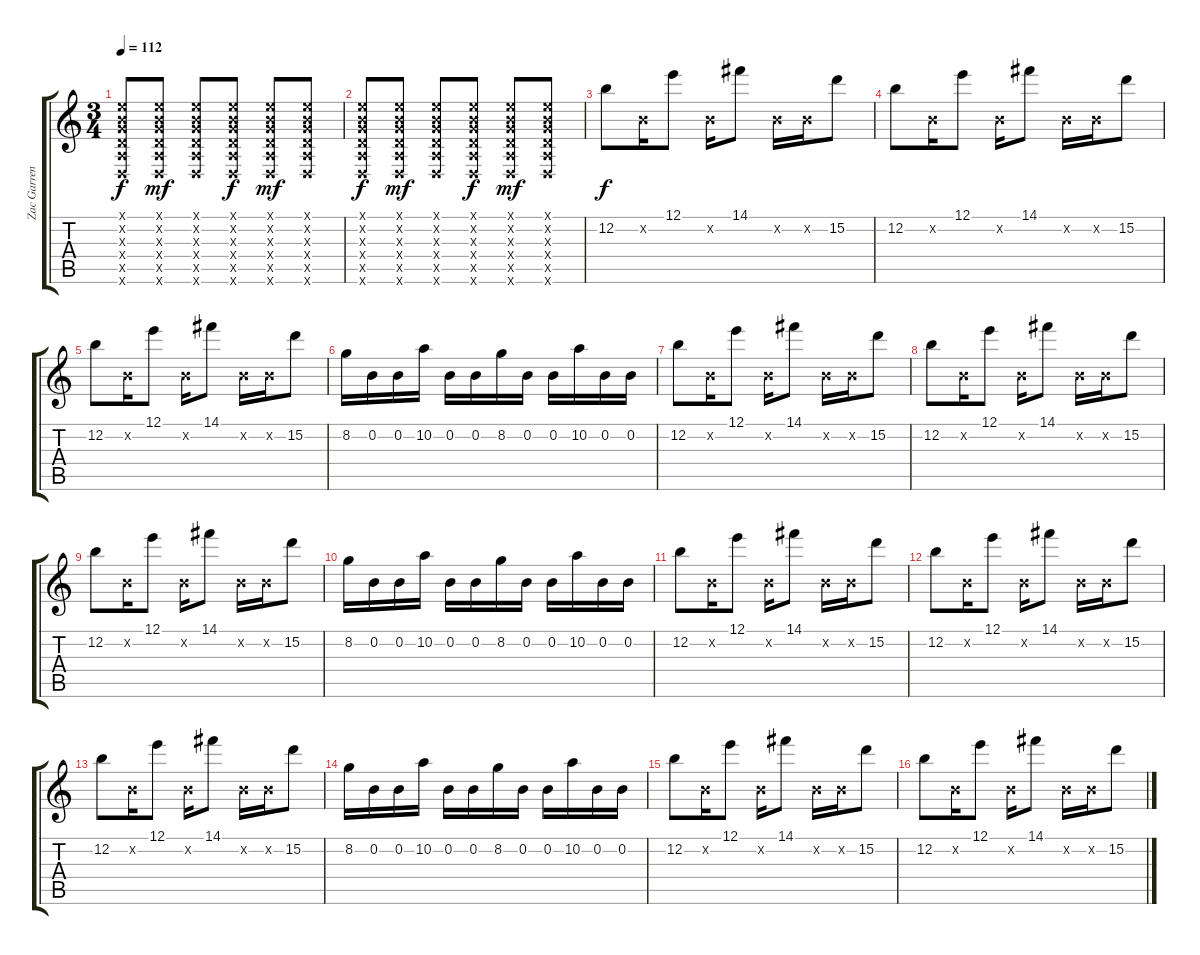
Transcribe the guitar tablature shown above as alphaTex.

\track ("Zac Garren (Intro)" "Zac Garren") {instrument electricguitarclean}
\staff {score tabs}
\tuning (E4 B3 G3 D3 A2 D2) {hide}
\ts (3 4)
\tempo 112
\clef g2
\ks c
(0.1{x} 0.2{x} 0.3{x} 0.4{x} 0.5{x} 0.6{x}).8{dy f instrument electricguitarclean} (0.1{x} 0.2{x} 0.3{x} 0.4{x} 0.5{x} 0.6{x}).8{dy mf} (0.1{x} 0.2{x} 0.3{x} 0.4{x} 0.5{x} 0.6{x}).8 (0.1{x} 0.2{x} 0.3{x} 0.4{x} 0.5{x} 0.6{x}).8{dy f} (0.1{x} 0.2{x} 0.3{x} 0.4{x} 0.5{x} 0.6{x}).8{dy mf} (0.1{x} 0.2{x} 0.3{x} 0.4{x} 0.5{x} 0.6{x}).8 |
(0.1{x} 0.2{x} 0.3{x} 0.4{x} 0.5{x} 0.6{x}).8{dy f} (0.1{x} 0.2{x} 0.3{x} 0.4{x} 0.5{x} 0.6{x}).8{dy mf} (0.1{x} 0.2{x} 0.3{x} 0.4{x} 0.5{x} 0.6{x}).8 (0.1{x} 0.2{x} 0.3{x} 0.4{x} 0.5{x} 0.6{x}).8{dy f} (0.1{x} 0.2{x} 0.3{x} 0.4{x} 0.5{x} 0.6{x}).8{dy mf} (0.1{x} 0.2{x} 0.3{x} 0.4{x} 0.5{x} 0.6{x}).8 |
12.2.8{dy f} 0.2{x}.16 12.1.8 0.2{x}.16 14.1.8 0.2{x}.16 0.2{x}.16 15.2.8 |
12.2.8 0.2{x}.16 12.1.8 0.2{x}.16 14.1.8 0.2{x}.16 0.2{x}.16 15.2.8 |
12.2.8 0.2{x}.16 12.1.8 0.2{x}.16 14.1.8 0.2{x}.16 0.2{x}.16 15.2.8 |
8.2.16 0.2.16 0.2.16 10.2.16 0.2.16 0.2.16 8.2.16 0.2.16 0.2.16 10.2.16 0.2.16 0.2.16 |
12.2.8 0.2{x}.16 12.1.8 0.2{x}.16 14.1.8 0.2{x}.16 0.2{x}.16 15.2.8 |
12.2.8 0.2{x}.16 12.1.8 0.2{x}.16 14.1.8 0.2{x}.16 0.2{x}.16 15.2.8 |
12.2.8 0.2{x}.16 12.1.8 0.2{x}.16 14.1.8 0.2{x}.16 0.2{x}.16 15.2.8 |
8.2.16 0.2.16 0.2.16 10.2.16 0.2.16 0.2.16 8.2.16 0.2.16 0.2.16 10.2.16 0.2.16 0.2.16 |
12.2.8 0.2{x}.16 12.1.8 0.2{x}.16 14.1.8 0.2{x}.16 0.2{x}.16 15.2.8 |
12.2.8 0.2{x}.16 12.1.8 0.2{x}.16 14.1.8 0.2{x}.16 0.2{x}.16 15.2.8 |
12.2.8 0.2{x}.16 12.1.8 0.2{x}.16 14.1.8 0.2{x}.16 0.2{x}.16 15.2.8 |
8.2.16 0.2.16 0.2.16 10.2.16 0.2.16 0.2.16 8.2.16 0.2.16 0.2.16 10.2.16 0.2.16 0.2.16 |
12.2.8 0.2{x}.16 12.1.8 0.2{x}.16 14.1.8 0.2{x}.16 0.2{x}.16 15.2.8 |
12.2.8 0.2{x}.16 12.1.8 0.2{x}.16 14.1.8 0.2{x}.16 0.2{x}.16 15.2.8
